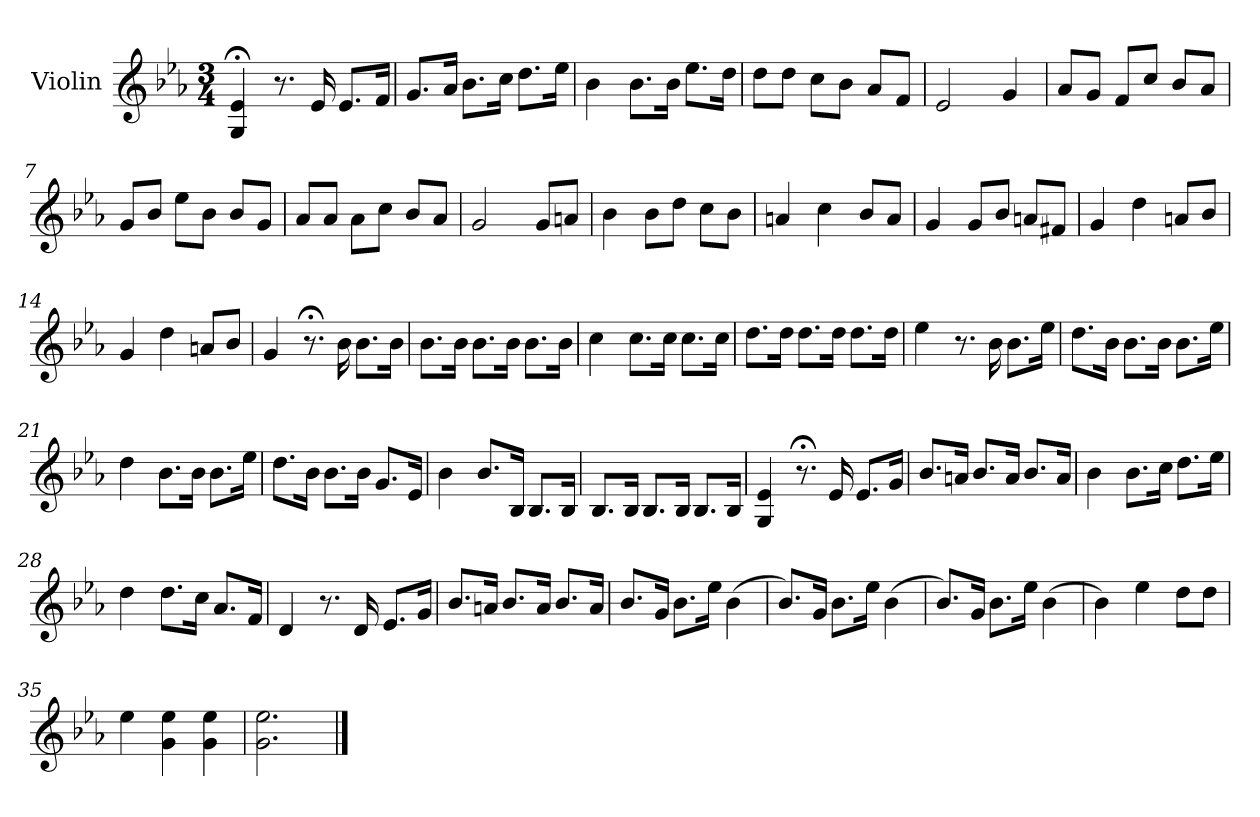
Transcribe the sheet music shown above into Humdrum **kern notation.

**kern
*part1
*staff1
*I"Violin
*I'Vln.
*clefG2
*k[b-e-a-]
*M3/4
=1
4G;</ 4e-;</
8.r
16e-/
8.e-/L
16f/Jk
=2
8.g/L
16a-/Jk
8.b-\L
16cc\Jk
8.dd\L
16ee-\Jk
=3
4b-\
8.b-\L
16b-\Jk
8.ee-\L
16dd\Jk
=4
8dd\L
8dd\J
8cc\L
8b-\J
8a-/L
8f/J
=5
2e-/
4g/
!!LO:LB:g=z
=6
8a-/L
8g/J
8f/L
8cc/J
8b-/L
8a-/J
=7
8g/L
8b-/J
8ee-\L
8b-\J
8b-/L
8g/J
=8
8a-/L
8a-/J
8a-\L
8cc\J
8b-/L
8a-/J
=9
2g/
8g/L
8an/J
=10
4b-\
8b-\L
8dd\J
8cc\L
8b-\J
=11
4an/
4cc\
8b-/L
8a/J
!!LO:LB:g=z
=12
4g/
8g/L
8b-/J
8an/L
8f#X/J
=13
4g/
4dd\
8an/L
8b-/J
=14
4g/
4dd\
8an/L
8b-/J
=15
4g/
8.r;<
16b-\
8.b-\L
16b-\Jk
=16
8.b-\L
16b-\Jk
8.b-\L
16b-\Jk
8.b-\L
16b-\Jk
=17
4cc\
8.cc\L
16cc\Jk
8.cc\L
16cc\Jk
!!LO:LB:g=z
=18
8.dd\L
16dd\Jk
8.dd\L
16dd\Jk
8.dd\L
16dd\Jk
=19
4ee-\
8.r
16b-\
8.b-\L
16ee-\Jk
=20
8.dd\L
16b-\Jk
8.b-\L
16b-\Jk
8.b-\L
16ee-\Jk
=21
4dd\
8.b-\L
16b-\Jk
8.b-\L
16ee-\Jk
=22
8.dd\L
16b-\Jk
8.b-\L
16b-\Jk
8.g/L
16e-/Jk
!!LO:LB:g=z
=23
4b-\
8.b-/L
16B-/Jk
8.B-/L
16B-/Jk
=24
8.B-/L
16B-/Jk
8.B-/L
16B-/Jk
8.B-/L
16B-/Jk
=25
4G/ 4e-/
8.r;<
16e-/
8.e-/L
16g/Jk
=26
8.b-/L
16an/Jk
8.b-/L
16a/Jk
8.b-/L
16a/Jk
=27
4b-\
8.b-\L
16cc\Jk
8.dd\L
16ee-\Jk
!!LO:LB:g=z
=28
4dd\
8.dd\L
16cc\Jk
8.a-/L
16f/Jk
=29
4d/
8.r
16d/
8.e-/L
16g/Jk
=30
8.b-/L
16an/Jk
8.b-/L
16a/Jk
8.b-/L
16a/Jk
=31
8.b-/L
16g/Jk
8.b-\L
16ee-\Jk
(>4b-\
=32
8.b-/L)
16g/Jk
8.b-\L
16ee-\Jk
(>4b-\
!!LO:LB:g=z
=33
8.b-/L)
16g/Jk
8.b-\L
16ee-\Jk
(>4b-\
=34
4b-\)
4ee-\
8dd\L
8dd\J
=35
4ee-\
4g\ 4ee-\
4g\ 4ee-\
=36
2.g\ 2.ee-\
==
*-
